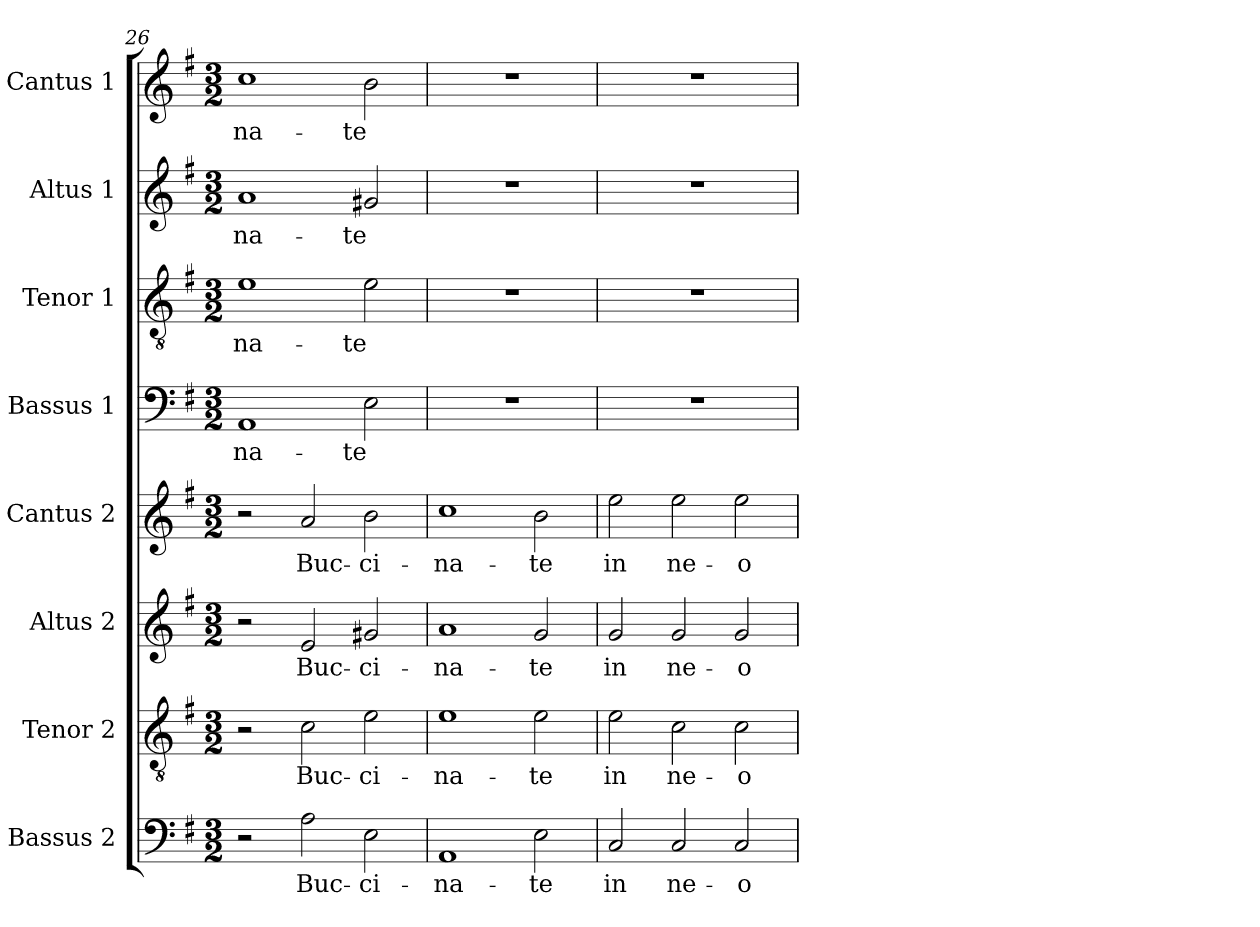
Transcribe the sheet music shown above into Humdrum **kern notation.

**kern	**text	**kern	**text	**kern	**text	**kern	**text	**kern	**text	**kern	**text	**kern	**text	**kern	**text
*part8	*part8	*part7	*part7	*part6	*part6	*part5	*part5	*part4	*part4	*part3	*part3	*part2	*part2	*part1	*part1
*staff8	*staff8	*staff7	*staff7	*staff6	*staff6	*staff5	*staff5	*staff4	*staff4	*staff3	*staff3	*staff2	*staff2	*staff1	*staff1
*I"Bassus 2	*	*I"Tenor 2	*	*I"Altus 2	*	*I"Cantus 2	*	*I"Bassus 1	*	*I"Tenor 1	*	*I"Altus 1	*	*I"Cantus 1	*
*I'B2	*	*I'T2	*	*I'A2	*	*I'C2	*	*I'B1	*	*I'T1	*	*I'A1	*	*I'C1	*
*clefF4	*	*clefGv2	*	*clefG2	*	*clefG2	*	*clefF4	*	*clefGv2	*	*clefG2	*	*clefG2	*
*k[f#]	*	*k[f#]	*	*k[f#]	*	*k[f#]	*	*k[f#]	*	*k[f#]	*	*k[f#]	*	*k[f#]	*
*G:	*	*G:	*	*G:	*	*G:	*	*G:	*	*G:	*	*G:	*	*G:	*
*M3/2	*	*M3/2	*	*M3/2	*	*M3/2	*	*M3/2	*	*M3/2	*	*M3/2	*	*M3/2	*
=26	=26	=26	=26	=26	=26	=26	=26	=26	=26	=26	=26	=26	=26	=26	=26
!	!	!	!	!	!	!	!	!	!LO:LY:b	!	!LO:LY:b	!	!LO:LY:b	!	!LO:LY:b
2r	.	2r	.	2r	.	2r	.	1AA	-na-	1e	-na-	1a	-na-	1cc	-na-
!	!LO:LY:b	!	!LO:LY:b	!	!LO:LY:b	!	!LO:LY:b	!	!	!	!	!	!	!	!
2A\	Buc-	2c\	Buc-	2e/	Buc-	2a/	Buc-	.	.	.	.	.	.	.	.
!	!LO:LY:b	!	!LO:LY:b	!	!LO:LY:b	!	!LO:LY:b	!	!LO:LY:b	!	!LO:LY:b	!	!LO:LY:b	!	!LO:LY:b
2E\	-ci-	2e\	-ci-	2g#X/	-ci-	2b\	-ci-	2E\	-te	2e\	-te	2g#X/	-te	2b\	-te
=27	=27	=27	=27	=27	=27	=27	=27	=27	=27	=27	=27	=27	=27	=27	=27
!	!LO:LY:b	!	!LO:LY:b	!	!LO:LY:b	!	!LO:LY:b	!	!	!	!	!	!	!	!
1AA	-na-	1e	-na-	1a	-na-	1cc	-na-	1.r	.	1.r	.	1.r	.	1.r	.
!	!LO:LY:b	!	!LO:LY:b	!	!LO:LY:b	!	!LO:LY:b	!	!	!	!	!	!	!	!
2E\	-te	2e\	-te	2g/	-te	2b\	-te	.	.	.	.	.	.	.	.
=28	=28	=28	=28	=28	=28	=28	=28	=28	=28	=28	=28	=28	=28	=28	=28
!	!LO:LY:b	!	!LO:LY:b	!	!LO:LY:b	!	!LO:LY:b	!	!	!	!	!	!	!	!
2C/	in	2e\	in	2g/	in	2ee\	in	1.r	.	1.r	.	1.r	.	1.r	.
!	!LO:LY:b	!	!LO:LY:b	!	!LO:LY:b	!	!LO:LY:b	!	!	!	!	!	!	!	!
2C/	ne-	2c\	ne-	2g/	ne-	2ee\	ne-	.	.	.	.	.	.	.	.
!	!LO:LY:b	!	!LO:LY:b	!	!LO:LY:b	!	!LO:LY:b	!	!	!	!	!	!	!	!
2C/	-o-	2c\	-o-	2g/	-o-	2ee\	-o-	.	.	.	.	.	.	.	.
=	=	=	=	=	=	=	=	=	=	=	=	=	=	=	=
*-	*-	*-	*-	*-	*-	*-	*-	*-	*-	*-	*-	*-	*-	*-	*-
